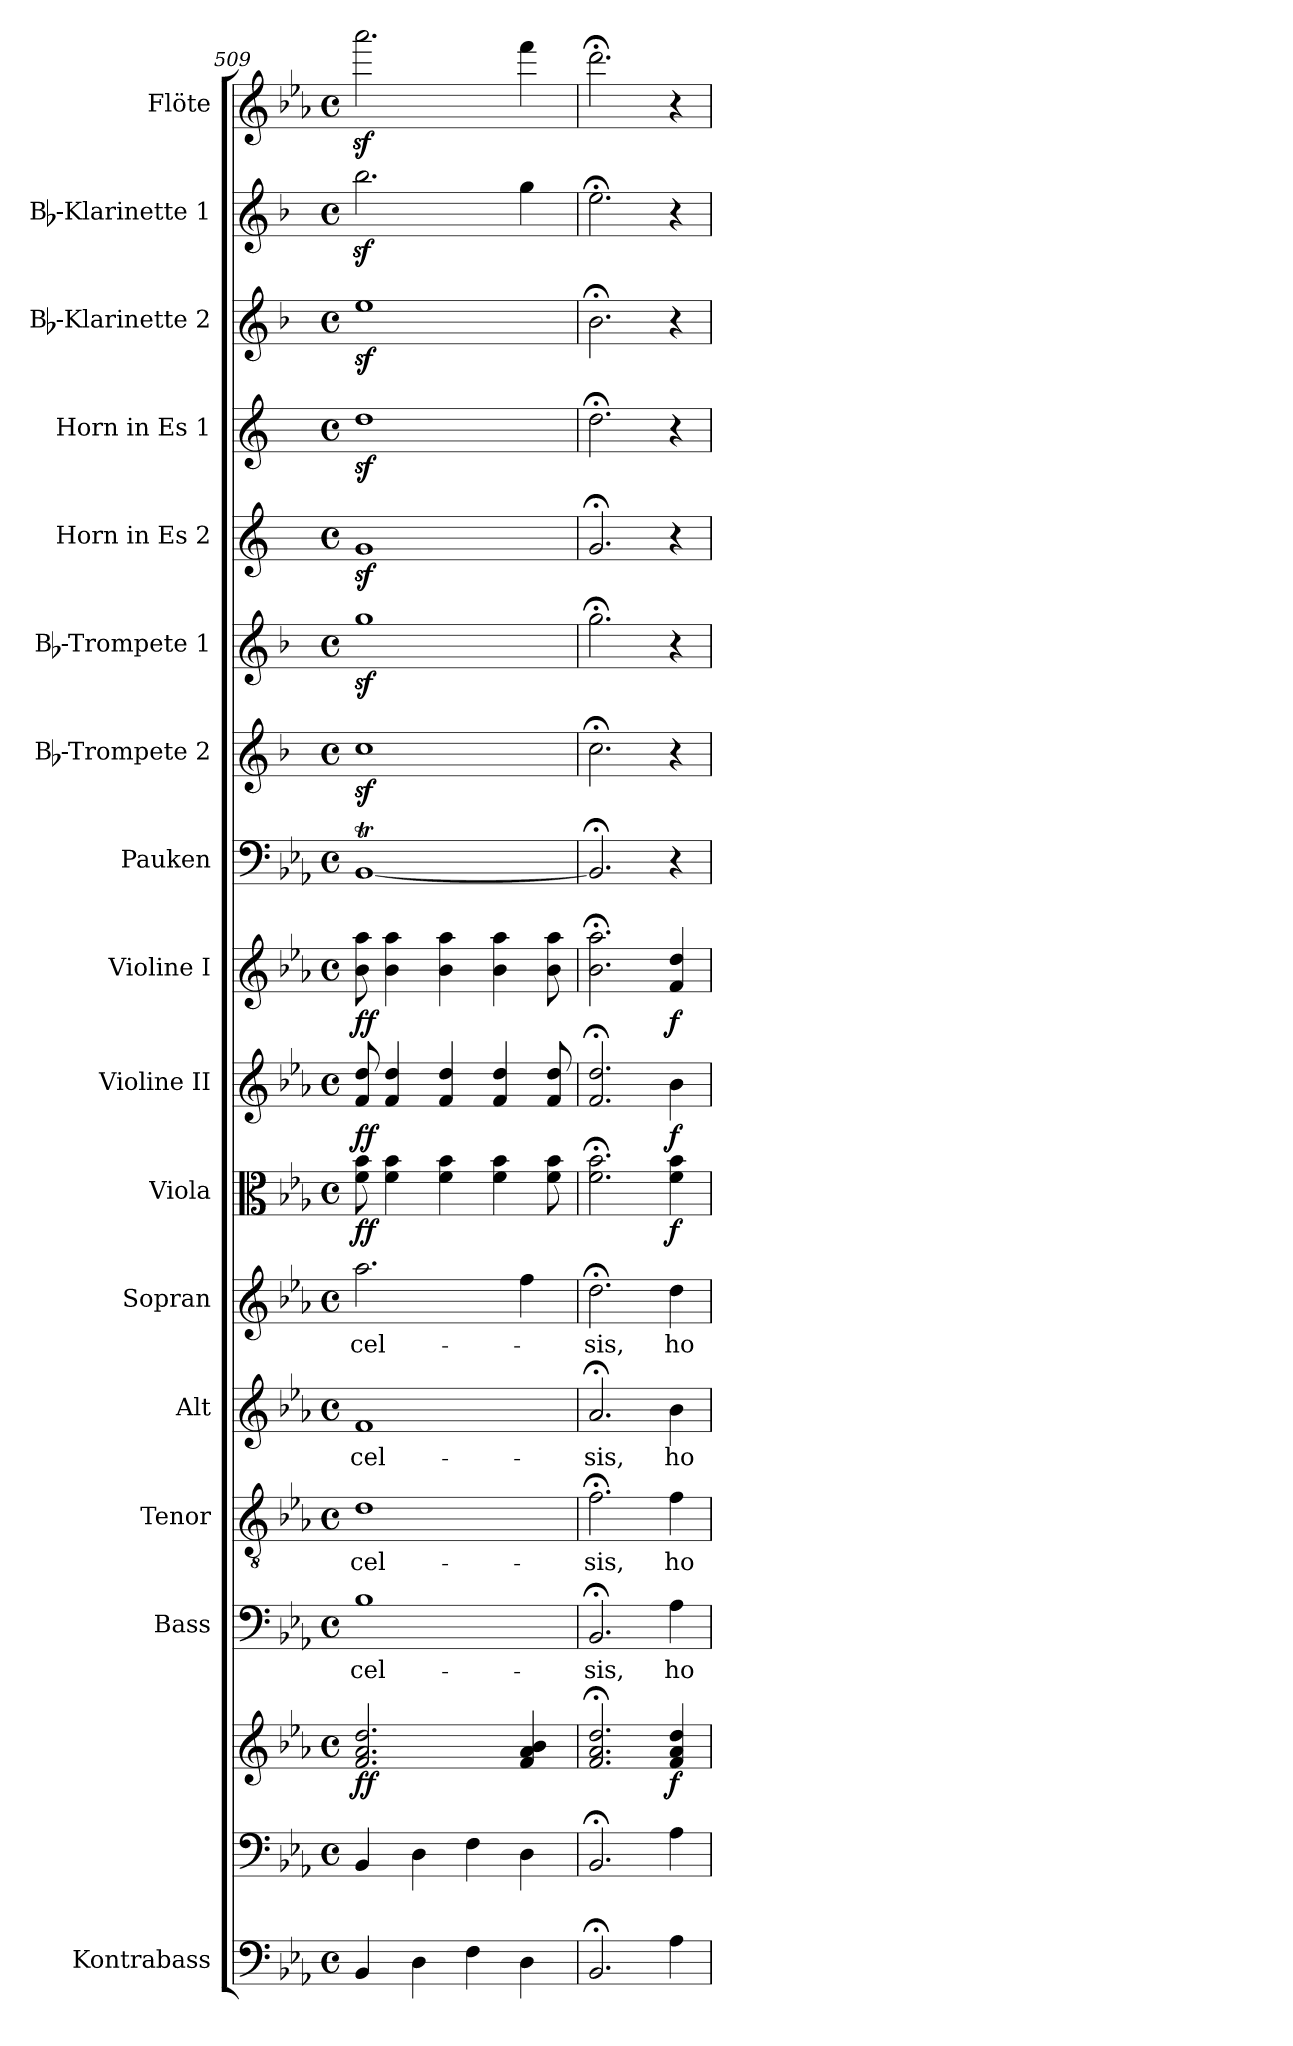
**kern	**kern	**kern	**dynam	**kern	**text	**kern	**text	**kern	**text	**kern	**text	**kern	**dynam	**kern	**dynam	**kern	**dynam	**kern	**kern	**kern	**kern	**kern	**kern	**kern	**kern
*part17	*part16	*part16	*part16	*part15	*part15	*part14	*part14	*part13	*part13	*part12	*part12	*part11	*part11	*part10	*part10	*part9	*part9	*part8	*part7	*part6	*part5	*part4	*part3	*part2	*part1
*staff18	*staff17	*staff16	*staff16/17	*staff15	*staff15	*staff14	*staff14	*staff13	*staff13	*staff12	*staff12	*staff11	*staff11	*staff10	*staff10	*staff9	*staff9	*staff8	*staff7	*staff6	*staff5	*staff4	*staff3	*staff2	*staff1
*I"Kontrabass	*	*	*	*I"Bass	*	*I"Tenor	*	*I"Alt	*	*I"Sopran	*	*I"Viola	*	*I"Violine II	*	*I"Violine I	*	*I"Pauken	*I"Bb-Trompete 2	*I"Bb-Trompete 1	*I"Horn in Es 2	*I"Horn in Es 1	*I"Bb-Klarinette 2	*I"Bb-Klarinette 1	*I"Flöte
*I'Kb.	*	*	*	*I'B.	*	*I'T.	*	*I'A.	*	*I'S.	*	*I'Vla.	*	*I'Vl. II	*	*I'Vl. I	*	*I'Pk.	*I'Bb Trp. 2	*I'Bb Trp. 1	*	*	*I'Bb Kl. 2	*I'Bb Kl. 1	*I'Fl.
*clefF4	*clefF4	*clefG2	*	*clefF4	*	*clefGv2	*	*clefG2	*	*clefG2	*	*clefC3	*	*clefG2	*	*clefG2	*	*clefF4	*clefG2	*clefG2	*clefG2	*clefG2	*clefG2	*clefG2	*clefG2
*ITrd7c12	*	*	*	*	*	*	*	*	*	*	*	*	*	*	*	*	*	*	*ITrd1c2	*ITrd1c2	*ITrd5c9	*ITrd5c9	*ITrd1c2	*ITrd1c2	*
*k[b-e-a-]	*k[b-e-a-]	*k[b-e-a-]	*	*k[b-e-a-]	*	*k[b-e-a-]	*	*k[b-e-a-]	*	*k[b-e-a-]	*	*k[b-e-a-]	*	*k[b-e-a-]	*	*k[b-e-a-]	*	*k[b-e-a-]	*k[b-e-a-]	*k[b-e-a-]	*k[b-e-a-]	*k[b-e-a-]	*k[b-e-a-]	*k[b-e-a-]	*k[b-e-a-]
*E-:	*E-:	*E-:	*	*E-:	*	*E-:	*	*E-:	*	*E-:	*	*E-:	*	*E-:	*	*E-:	*	*E-:	*E-:	*E-:	*E-:	*E-:	*E-:	*E-:	*E-:
*M4/4	*M4/4	*M4/4	*	*M4/4	*	*M4/4	*	*M4/4	*	*M4/4	*	*M4/4	*	*M4/4	*	*M4/4	*	*M4/4	*M4/4	*M4/4	*M4/4	*M4/4	*M4/4	*M4/4	*M4/4
*met(c)	*met(c)	*met(c)	*	*met(c)	*	*met(c)	*	*met(c)	*	*met(c)	*	*met(c)	*	*met(c)	*	*met(c)	*	*met(c)	*met(c)	*met(c)	*met(c)	*met(c)	*met(c)	*met(c)	*met(c)
=509	=509	=509	=509	=509	=509	=509	=509	=509	=509	=509	=509	=509	=509	=509	=509	=509	=509	=509	=509	=509	=509	=509	=509	=509	=509
!	!	!	!LO:DY:b	!	!LO:LY:b	!	!LO:LY:b	!	!LO:LY:b	!	!LO:LY:b	!	!LO:DY:b	!	!LO:DY:b	!	!LO:DY:b	!	!	!	!	!	!	!	!
4BBB-/	4BB-/	2.f/ 2.a-/ 2.dd/	ff	1B-	-cel-	1d	-cel-	1f	-cel-	2.aa-\	-cel-	8f\ 8b-\	ff	8f/ 8dd/	ff	8b-\ 8aa-\	ff	[1BB-T	1b-z<	1ffz<	1B-z<	1fz<	1ddz<	2.aa-z<\	2.aaa-z<\
.	.	.	.	.	.	.	.	.	.	.	.	4f\ 4b-\	.	4f/ 4dd/	.	4b-\ 4aa-\	.	.	.	.	.	.	.	.	.
4DD\	4D\	.	.	.	.	.	.	.	.	.	.	.	.	.	.	.	.	.	.	.	.	.	.	.	.
.	.	.	.	.	.	.	.	.	.	.	.	4f\ 4b-\	.	4f/ 4dd/	.	4b-\ 4aa-\	.	.	.	.	.	.	.	.	.
4FF\	4F\	.	.	.	.	.	.	.	.	.	.	.	.	.	.	.	.	.	.	.	.	.	.	.	.
.	.	.	.	.	.	.	.	.	.	.	.	4f\ 4b-\	.	4f/ 4dd/	.	4b-\ 4aa-\	.	.	.	.	.	.	.	.	.
4DD\	4D\	4f/ 4a-/ 4b-/	.	.	.	.	.	.	.	4ff\	.	.	.	.	.	.	.	.	.	.	.	.	.	4ff\	4fff\
.	.	.	.	.	.	.	.	.	.	.	.	8f\ 8b-\	.	8f/ 8dd/	.	8b-\ 8aa-\	.	.	.	.	.	.	.	.	.
=510	=510	=510	=510	=510	=510	=510	=510	=510	=510	=510	=510	=510	=510	=510	=510	=510	=510	=510	=510	=510	=510	=510	=510	=510	=510
!	!	!	!	!	!LO:LY:b	!	!LO:LY:b	!	!LO:LY:b	!	!LO:LY:b	!	!	!	!	!	!	!	!	!	!	!	!	!	!
2.BBB-;</	2.BB-;</	2.f/;< 2.a-/;< 2.dd/;<	.	2.BB-;</	-sis,	2.f;<\	-sis,	2.a-;</	-sis,	2.dd;<\	-sis,	2.f\;< 2.b-\;<	.	2.f/;< 2.dd/;<	.	2.b-\;< 2.aa-\;<	.	2.BB-TTT;/]	2.b-;<\	2.ff;<\	2.B-;</	2.f;<\	2.a-;<\	2.dd;<\	2.ddd;<\
!	!	!	!LO:DY:b	!	!LO:LY:b	!	!LO:LY:b	!	!LO:LY:b	!	!LO:LY:b	!	!LO:DY:b	!	!LO:DY:b	!	!LO:DY:b	!	!	!	!	!	!	!	!
4AA-\	4A-\	4f/ 4a-/ 4dd/	f	4A-\	ho-	4f\	ho-	4b-\	ho-	4dd\	ho-	4f\ 4b-\	f	4b-\	f	4f/ 4dd/	f	4r	4r	4r	4r	4r	4r	4r	4r
=	=	=	=	=	=	=	=	=	=	=	=	=	=	=	=	=	=	=	=	=	=	=	=	=	=
*-	*-	*-	*-	*-	*-	*-	*-	*-	*-	*-	*-	*-	*-	*-	*-	*-	*-	*-	*-	*-	*-	*-	*-	*-	*-
